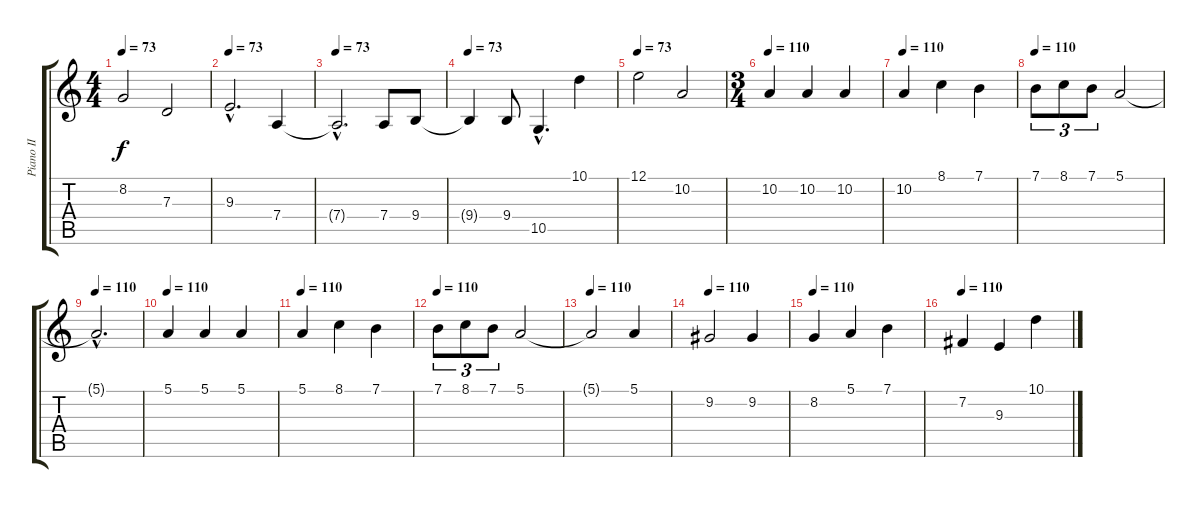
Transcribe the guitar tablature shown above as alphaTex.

\track ("Piano II" "Piano II") {instrument acousticgrandpiano}
\staff {score tabs}
\tuning (E4 B3 G3 D3 A2 E2) {hide}
\ts (4 4)
\tempo 73
\clef g2
\ks c
8.2{t}.2{dy f} 7.3.2 |
\tempo 73
9.3{hac}.2{d} 7.4.4 |
\tempo 73
7.4{hac t}.2{d} 7.4.8 9.4.8 |
\tempo 73
9.4{t}.4 9.4.8 10.5{hac}.4{d} 10.1.4 |
\tempo 73
12.1.2 10.2.2 |
\ts (3 4)
\tempo 110
10.2.4 10.2.4 10.2.4 |
\tempo 110
10.2.4 8.1.4 7.1.4 |
\tempo 110
7.1.8{tu (3 2)} 8.1.8{tu (3 2)} 7.1.8{tu (3 2)} 5.1.2 |
\tempo 110
5.1{hac t}.2{d} |
\tempo 110
5.1.4 5.1.4 5.1.4 |
\tempo 110
5.1.4 8.1.4 7.1.4 |
\tempo 110
7.1.8{tu (3 2)} 8.1.8{tu (3 2)} 7.1.8{tu (3 2)} 5.1.2 |
\tempo 110
5.1{t}.2 5.1.4 |
\tempo 110
9.2.2 9.2.4 |
\tempo 110
8.2.4 5.1.4 7.1.4 |
\tempo 110
7.2.4 9.3.4 10.1.4
